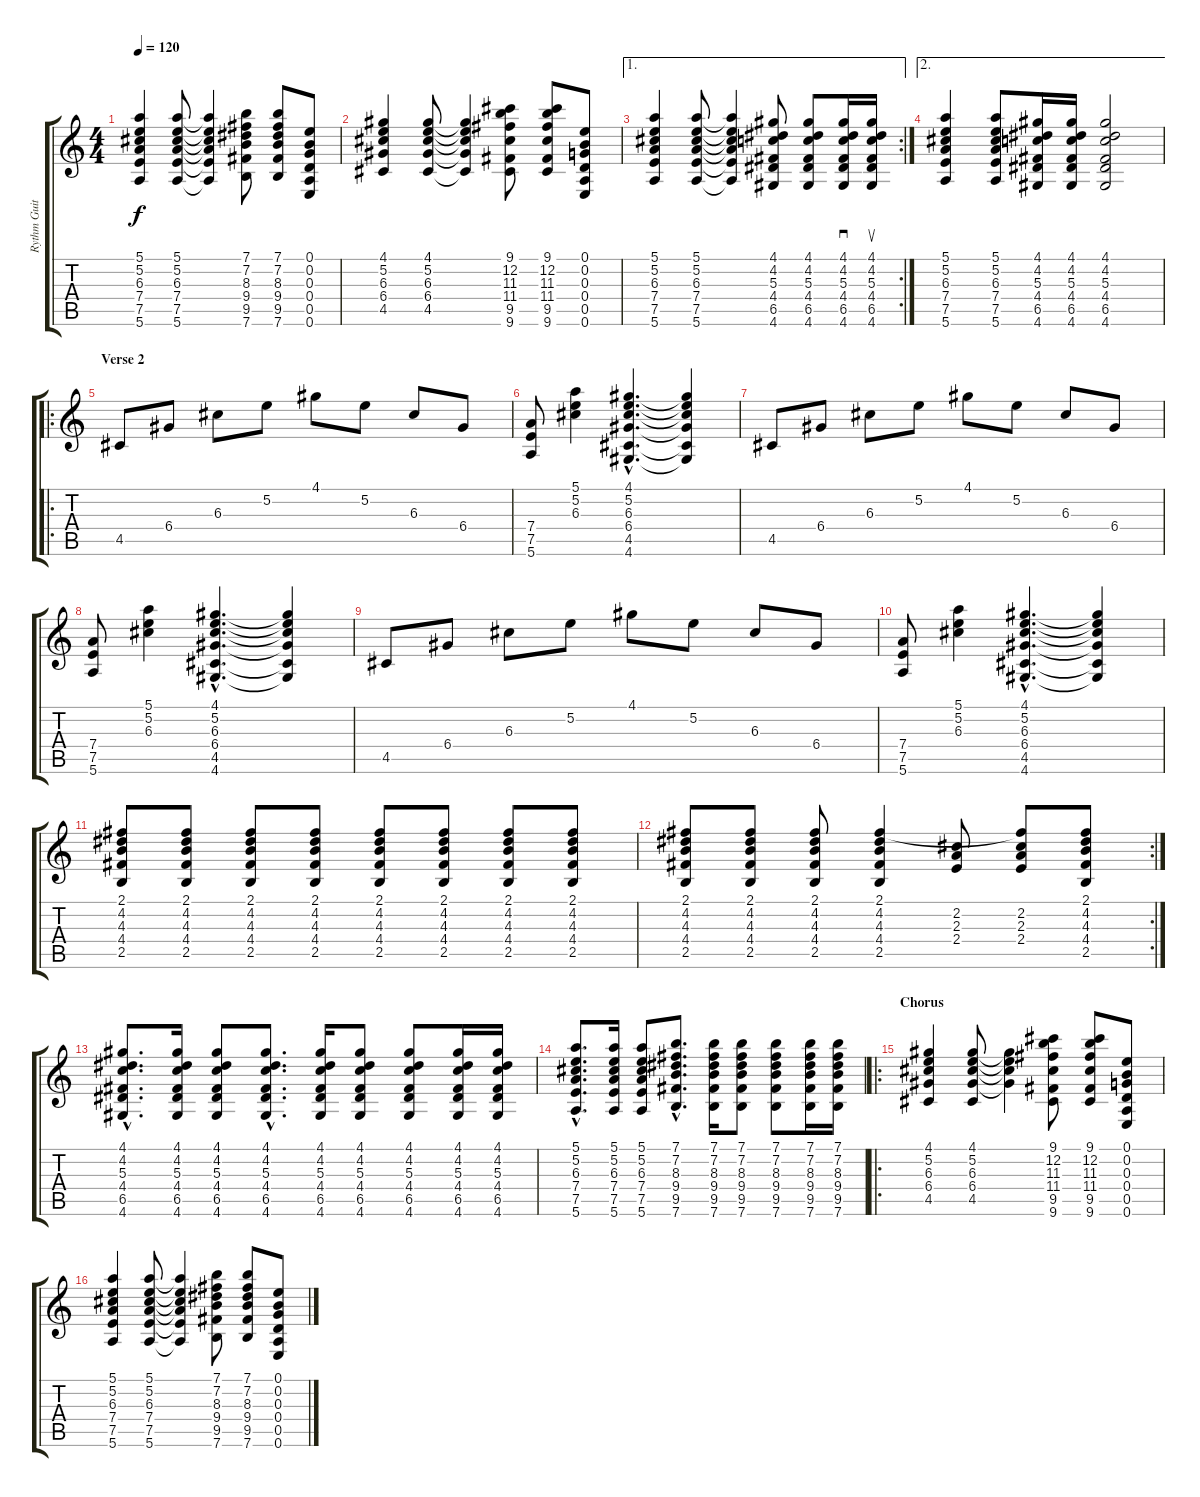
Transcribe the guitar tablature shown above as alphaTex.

\track ("Rythm Guitar" "Rythm Guit") {instrument acousticguitarsteel}
\staff {score tabs}
\tuning (E4 B3 G3 D3 A2 E2) {hide}
\ts (4 4)
\tempo 120
\clef g2
\ks c
(5.1 5.2 6.3 7.4 7.5 5.6).4{dy f} (5.1 5.2 6.3 7.4 7.5 5.6).8 (5.1{t} 5.2{t} 6.3{t} 7.4{t} 7.5{t} 5.6{t}).4 (7.1 7.2 8.3 9.4 9.5 7.6).8 (7.1 7.2 8.3 9.4 9.5 7.6).8 (0.1 0.2 0.3 0.4 0.5 0.6).8 |
(4.1 5.2 6.3 6.4 4.5).4 (4.1 5.2 6.3 6.4 4.5).8 (4.1{t} 5.2{t} 6.3{t} 6.4{t} 4.5{t}).4 (9.1 12.2 11.3 11.4 9.5 9.6).8 (9.1 12.2 11.3 11.4 9.5 9.6).8 (0.1 0.2 0.3 0.4 0.5 0.6).8 |
\ae 1
\rc 2
(5.1 5.2 6.3 7.4 7.5 5.6).4 (5.1 5.2 6.3 7.4 7.5 5.6).8 (5.1{t} 5.2{t} 6.3{t} 7.4{t} 7.5{t} 5.6{t}).4 (4.1 4.2 5.3 4.4 6.5 4.6).8 (4.1 4.2 5.3 4.4 6.5 4.6).8 (4.1 4.2 5.3 4.4 6.5 4.6).16{sd} (4.1 4.2 5.3 4.4 6.5 4.6).16{su} |
\ae 2
(5.1 5.2 6.3 7.4 7.5 5.6).4 (5.1 5.2 6.3 7.4 7.5 5.6).8 (4.1 4.2 5.3 4.4 6.5 4.6).16 (4.1 4.2 5.3 4.4 6.5 4.6).16 (4.1 4.2 5.3 4.4 6.5 4.6).2 |
\ro
\section ("" "Verse 2")
4.5.8 6.4.8 6.3.8 5.2.8 4.1.8 5.2.8 6.3.8 6.4.8 |
(7.4 7.5 5.6).8 (5.1 5.2 6.3).4 (4.1{hac} 5.2{hac} 6.3{hac} 6.4{hac} 4.5{hac} 4.6).4{d} (4.1{t} 5.2{t} 6.3{t} 6.4{t} 4.5{t} 4.6{t}).4 |
4.5.8 6.4.8 6.3.8 5.2.8 4.1.8 5.2.8 6.3.8 6.4.8 |
(7.4 7.5 5.6).8 (5.1 5.2 6.3).4 (4.1{hac} 5.2{hac} 6.3{hac} 6.4{hac} 4.5{hac} 4.6).4{d} (4.1{t} 5.2{t} 6.3{t} 6.4{t} 4.5{t} 4.6{t}).4 |
4.5.8 6.4.8 6.3.8 5.2.8 4.1.8 5.2.8 6.3.8 6.4.8 |
(7.4 7.5 5.6).8 (5.1 5.2 6.3).4 (4.1{hac} 5.2{hac} 6.3{hac} 6.4{hac} 4.5{hac} 4.6).4{d} (4.1{t} 5.2{t} 6.3{t} 6.4{t} 4.5{t} 4.6{t}).4 |
(2.1 4.2 4.3 4.4 2.5).8 (2.1 4.2 4.3 4.4 2.5).8 (2.1 4.2 4.3 4.4 2.5).8 (2.1 4.2 4.3 4.4 2.5).8 (2.1 4.2 4.3 4.4 2.5).8 (2.1 4.2 4.3 4.4 2.5).8 (2.1 4.2 4.3 4.4 2.5).8 (2.1 4.2 4.3 4.4 2.5).8 |
\rc 2
(2.1 4.2 4.3 4.4 2.5).8 (2.1 4.2 4.3 4.4 2.5).8 (2.1 4.2 4.3 4.4 2.5).8 (2.1 4.2 4.3 4.4 2.5).4 (2.2 2.3 2.4).8 (2.1{t} 2.2 2.3 2.4).8 (2.1 4.2 4.3 4.4 2.5).8 |
(4.1{hac} 4.2{hac} 5.3{hac} 4.4{hac} 6.5{hac} 4.6{hac}).8{d} (4.1 4.2 5.3 4.4 6.5 4.6).16 (4.1 4.2 5.3 4.4 6.5 4.6).8 (4.1{hac} 4.2{hac} 5.3{hac} 4.4{hac} 6.5{hac} 4.6{hac}).8{d} (4.1 4.2 5.3 4.4 6.5 4.6).16 (4.1 4.2 5.3 4.4 6.5 4.6).8 (4.1 4.2 5.3 4.4 6.5 4.6).8 (4.1 4.2 5.3 4.4 6.5 4.6).16 (4.1 4.2 5.3 4.4 6.5 4.6).16 |
(5.1{hac} 5.2{hac} 6.3{hac} 7.4{hac} 7.5{hac} 5.6{hac}).8{d} (5.1 5.2 6.3 7.4 7.5 5.6).16 (5.1 5.2 6.3 7.4 7.5 5.6).8 (7.1{hac} 7.2{hac} 8.3{hac} 9.4{hac} 9.5{hac} 7.6{hac}).8{d} (7.1 7.2 8.3 9.4 9.5 7.6).16 (7.1 7.2 8.3 9.4 9.5 7.6).8 (7.1 7.2 8.3 9.4 9.5 7.6).8 (7.1 7.2 8.3 9.4 9.5 7.6).16 (7.1 7.2 8.3 9.4 9.5 7.6).16 |
\ro
\section ("" "Chorus")
(4.1 5.2 6.3 6.4 4.5).4 (4.1 5.2 6.3 6.4 4.5).8 (4.1{t} 5.2{t} 6.3{t} 6.4{t}).4 (9.1 12.2 11.3 11.4 9.5 9.6).8 (9.1 12.2 11.3 11.4 9.5 9.6).8 (0.1 0.2 0.3 0.4 0.5 0.6).8 |
(5.1 5.2 6.3 7.4 7.5 5.6).4 (5.1 5.2 6.3 7.4 7.5 5.6).8 (5.1{t} 5.2{t} 6.3{t} 7.4{t} 7.5{t} 5.6{t}).4 (7.1 7.2 8.3 9.4 9.5 7.6).8 (7.1 7.2 8.3 9.4 9.5 7.6).8 (0.1 0.2 0.3 0.4 0.5 0.6).8
